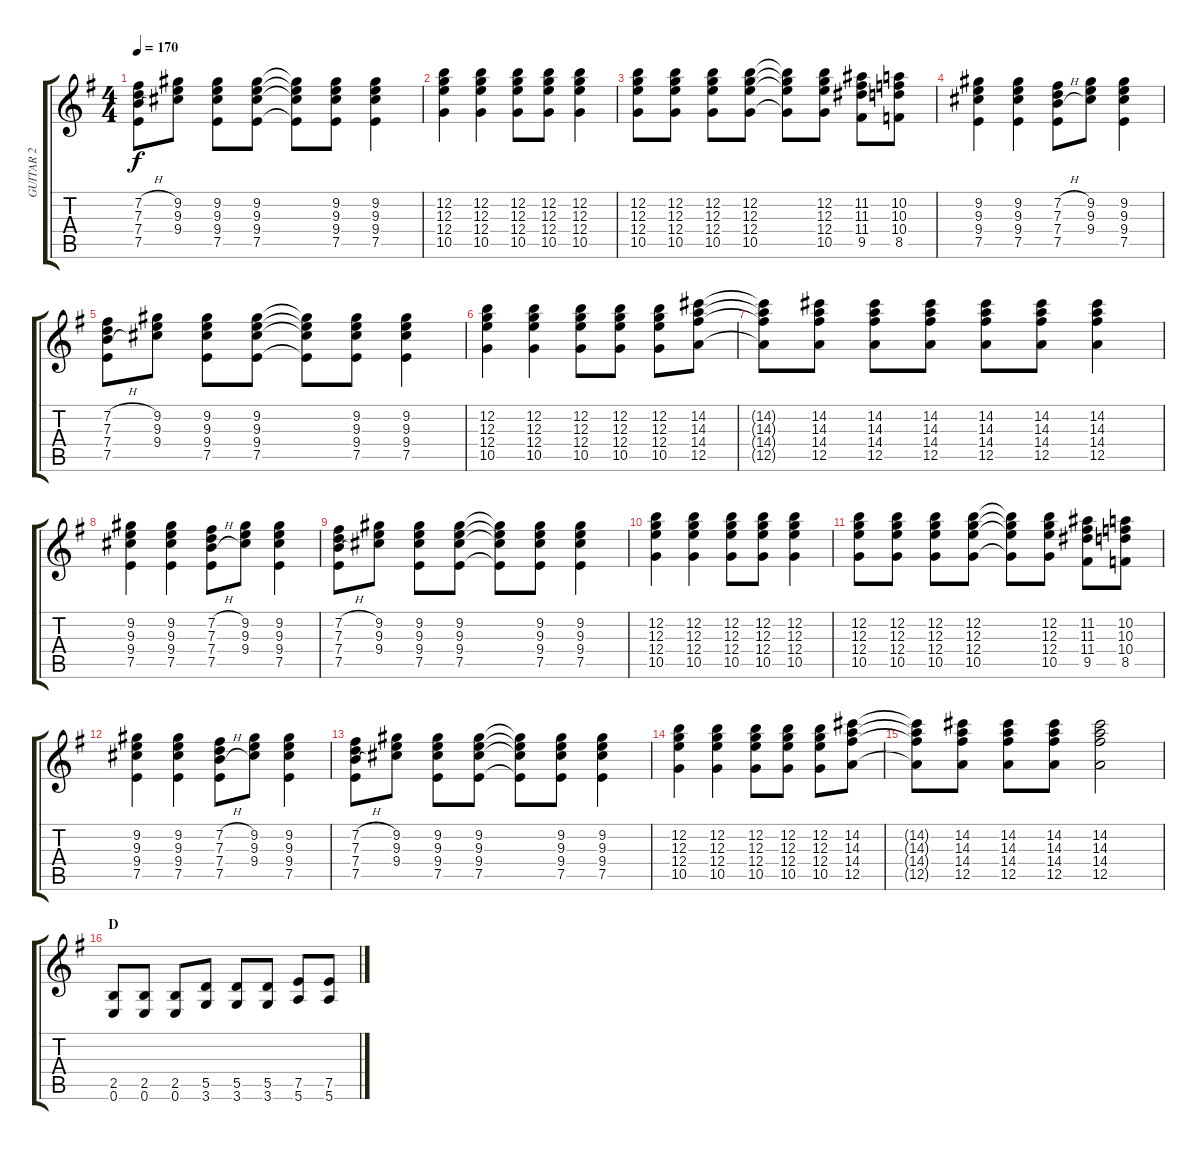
\track ("GUITAR 2" "GUITAR 2") {instrument distortionguitar}
\staff {score tabs}
\tuning (E4 B3 G3 E3 A2 E2) {hide}
\ts (4 4)
\tempo 170
\clef g2
\ks eminor
(7.2{h} 7.3{h} 7.4{h} 7.5).8{dy f} (9.2 9.3 9.4).8 (9.2 9.3 9.4 7.5).8 (9.2 9.3 9.4 7.5).8 (9.2{t} 9.3{t} 9.4{t} 7.5{t}).8 (9.2 9.3 9.4 7.5).8 (9.2 9.3 9.4 7.5).4 |
(12.2 12.3 12.4 10.5).4 (12.2 12.3 12.4 10.5).4 (12.2 12.3 12.4 10.5).8 (12.2 12.3 12.4 10.5).8 (12.2 12.3 12.4 10.5).4 |
(12.2 12.3 12.4 10.5).8 (12.2 12.3 12.4 10.5).8 (12.2 12.3 12.4 10.5).8 (12.2 12.3 12.4 10.5).8 (12.2{t} 12.3{t} 12.4{t} 10.5{t}).8 (12.2 12.3 12.4 10.5).8 (11.2 11.3 11.4 9.5).8 (10.2 10.3 10.4 8.5).8 |
(9.2 9.3 9.4 7.5).4 (9.2 9.3 9.4 7.5).4 (7.2{h} 7.3{h} 7.4{h} 7.5).8 (9.2 9.3 9.4).8 (9.2 9.3 9.4 7.5).4 |
(7.2{h} 7.3{h} 7.4{h} 7.5).8 (9.2 9.3 9.4).8 (9.2 9.3 9.4 7.5).8 (9.2 9.3 9.4 7.5).8 (9.2{t} 9.3{t} 9.4{t} 7.5{t}).8 (9.2 9.3 9.4 7.5).8 (9.2 9.3 9.4 7.5).4 |
(12.2 12.3 12.4 10.5).4 (12.2 12.3 12.4 10.5).4 (12.2 12.3 12.4 10.5).8 (12.2 12.3 12.4 10.5).8 (12.2 12.3 12.4 10.5).8 (14.2 14.3 14.4 12.5).8 |
(14.2{t} 14.3{t} 14.4{t} 12.5{t}).8 (14.2 14.3 14.4 12.5).8 (14.2 14.3 14.4 12.5).8 (14.2 14.3 14.4 12.5).8 (14.2 14.3 14.4 12.5).8 (14.2 14.3 14.4 12.5).8 (14.2 14.3 14.4 12.5).4 |
(9.2 9.3 9.4 7.5).4 (9.2 9.3 9.4 7.5).4 (7.2{h} 7.3{h} 7.4{h} 7.5).8 (9.2 9.3 9.4).8 (9.2 9.3 9.4 7.5).4 |
(7.2{h} 7.3{h} 7.4{h} 7.5).8 (9.2 9.3 9.4).8 (9.2 9.3 9.4 7.5).8 (9.2 9.3 9.4 7.5).8 (9.2{t} 9.3{t} 9.4{t} 7.5{t}).8 (9.2 9.3 9.4 7.5).8 (9.2 9.3 9.4 7.5).4 |
(12.2 12.3 12.4 10.5).4 (12.2 12.3 12.4 10.5).4 (12.2 12.3 12.4 10.5).8 (12.2 12.3 12.4 10.5).8 (12.2 12.3 12.4 10.5).4 |
(12.2 12.3 12.4 10.5).8 (12.2 12.3 12.4 10.5).8 (12.2 12.3 12.4 10.5).8 (12.2 12.3 12.4 10.5).8 (12.2{t} 12.3{t} 12.4{t} 10.5{t}).8 (12.2 12.3 12.4 10.5).8 (11.2 11.3 11.4 9.5).8 (10.2 10.3 10.4 8.5).8 |
(9.2 9.3 9.4 7.5).4 (9.2 9.3 9.4 7.5).4 (7.2{h} 7.3{h} 7.4{h} 7.5).8 (9.2 9.3 9.4).8 (9.2 9.3 9.4 7.5).4 |
(7.2{h} 7.3{h} 7.4{h} 7.5).8 (9.2 9.3 9.4).8 (9.2 9.3 9.4 7.5).8 (9.2 9.3 9.4 7.5).8 (9.2{t} 9.3{t} 9.4{t} 7.5{t}).8 (9.2 9.3 9.4 7.5).8 (9.2 9.3 9.4 7.5).4 |
(12.2 12.3 12.4 10.5).4 (12.2 12.3 12.4 10.5).4 (12.2 12.3 12.4 10.5).8 (12.2 12.3 12.4 10.5).8 (12.2 12.3 12.4 10.5).8 (14.2 14.3 14.4 12.5).8 |
(14.2{t} 14.3{t} 14.4{t} 12.5{t}).8 (14.2 14.3 14.4 12.5).8 (14.2 14.3 14.4 12.5).8 (14.2 14.3 14.4 12.5).8 (14.2 14.3 14.4 12.5).2 |
\section ("" "D")
(2.5 0.6).8{volume 10} (2.5 0.6).8 (2.5 0.6).8 (5.5 3.6).8 (5.5 3.6).8 (5.5 3.6).8 (7.5 5.6).8 (7.5 5.6).8
